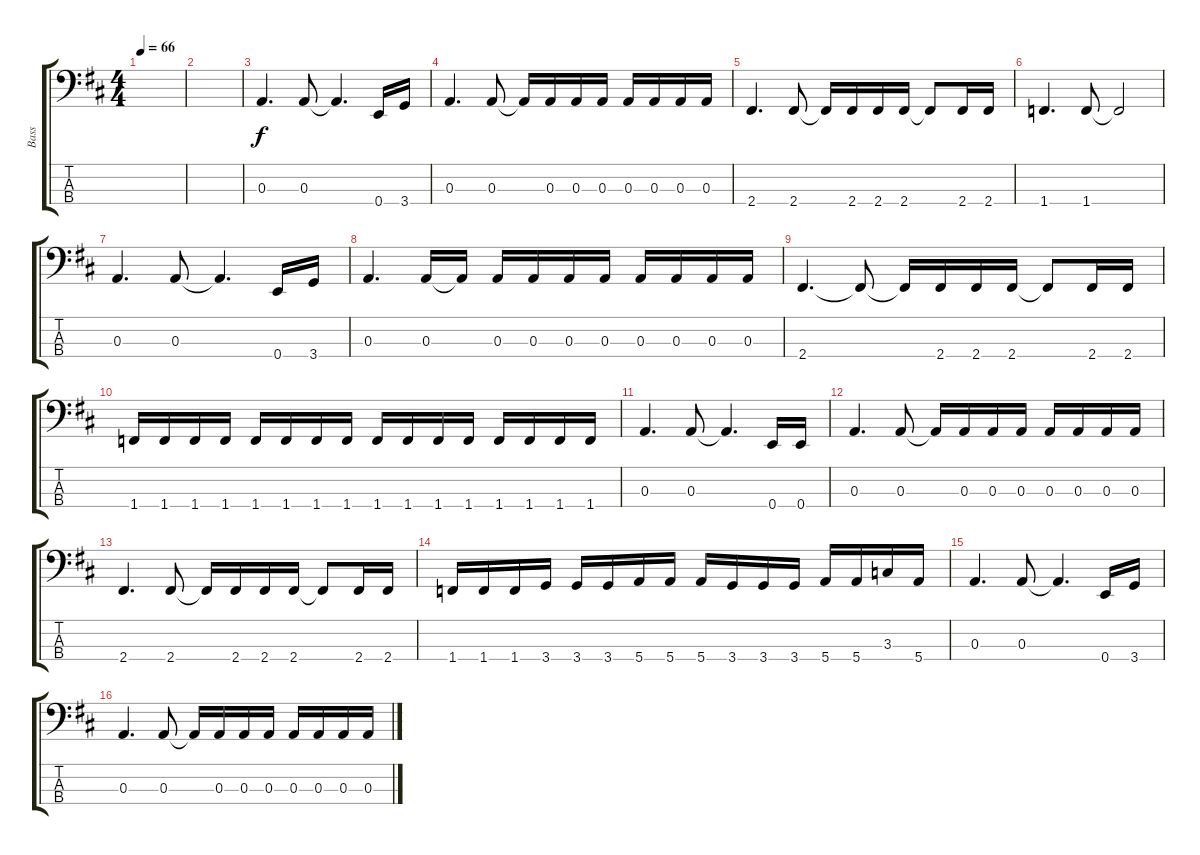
\track ("Bass" "Bass") {instrument electricbassfinger}
\staff {score tabs}
\tuning (G2 D2 A1 E1) {hide}
\ts (4 4)
\tempo 66
\clef f4
\ks d
|
|
0.3.4{d} 0.3.8 0.3{t}.4{d} 0.4.16 3.4.16 |
0.3.4{d} 0.3.8 0.3{t}.16 0.3.16 0.3.16 0.3.16 0.3.16 0.3.16 0.3.16 0.3.16 |
2.4.4{d} 2.4.8 2.4{t}.16 2.4.16 2.4.16 2.4.16 2.4{t}.8 2.4.16 2.4.16 |
1.4.4{d} 1.4.8 1.4{t}.2 |
0.3.4{d} 0.3.8 0.3{t}.4{d} 0.4.16 3.4.16 |
0.3.4{d} 0.3.16 0.3{t}.16 0.3.16 0.3.16 0.3.16 0.3.16 0.3.16 0.3.16 0.3.16 0.3.16 |
2.4.4{d} 2.4{t}.8 2.4{t}.16 2.4.16 2.4.16 2.4.16 2.4{t}.8 2.4.16 2.4.16 |
1.4.16 1.4.16 1.4.16 1.4.16 1.4.16 1.4.16 1.4.16 1.4.16 1.4.16 1.4.16 1.4.16 1.4.16 1.4.16 1.4.16 1.4.16 1.4.16 |
0.3.4{d} 0.3.8 0.3{t}.4{d} 0.4.16 0.4.16 |
0.3.4{d} 0.3.8 0.3{t}.16 0.3.16 0.3.16 0.3.16 0.3.16 0.3.16 0.3.16 0.3.16 |
2.4.4{d} 2.4.8 2.4{t}.16 2.4.16 2.4.16 2.4.16 2.4{t}.8 2.4.16 2.4.16 |
1.4.16 1.4.16 1.4.16 3.4.16 3.4.16 3.4.16 5.4.16 5.4.16 5.4.16 3.4.16 3.4.16 3.4.16 5.4.16 5.4.16 3.3.16 5.4.16 |
0.3.4{d} 0.3.8 0.3{t}.4{d} 0.4.16 3.4.16 |
0.3.4{d} 0.3.8 0.3{t}.16 0.3.16 0.3.16 0.3.16 0.3.16 0.3.16 0.3.16 0.3.16
